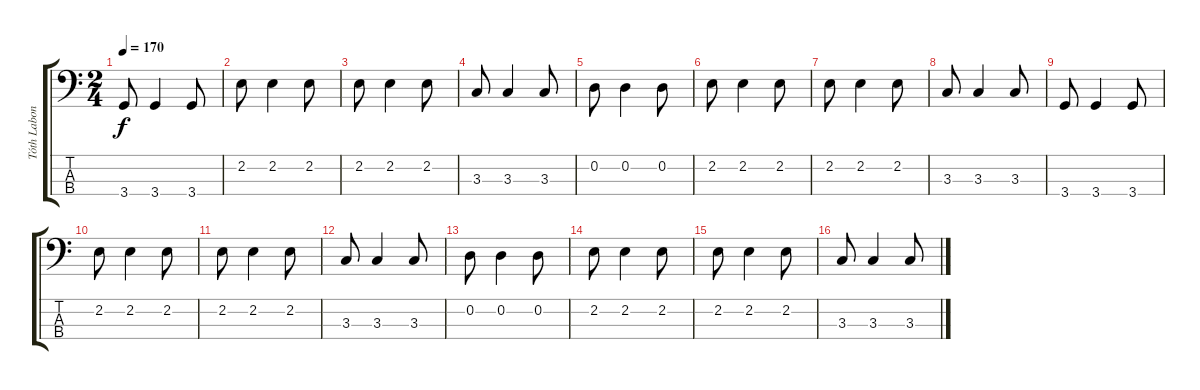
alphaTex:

\track ("Tóth Laboncz \"Labi\" Attila (bass)" "Tóth Labon") {instrument electricbasspick}
\staff {score tabs}
\tuning (G2 D2 A1 E1) {hide}
\ts (2 4)
\tempo 170
\clef f4
\ks c
3.4.8{dy f} 3.4.4 3.4.8 |
2.2.8 2.2.4 2.2.8 |
2.2.8 2.2.4 2.2.8 |
3.3.8 3.3.4 3.3.8 |
0.2.8 0.2.4 0.2.8 |
2.2.8 2.2.4 2.2.8 |
2.2.8 2.2.4 2.2.8 |
3.3.8 3.3.4 3.3.8 |
3.4.8 3.4.4 3.4.8 |
2.2.8 2.2.4 2.2.8 |
2.2.8 2.2.4 2.2.8 |
3.3.8 3.3.4 3.3.8 |
0.2.8 0.2.4 0.2.8 |
2.2.8 2.2.4 2.2.8 |
2.2.8 2.2.4 2.2.8 |
3.3.8 3.3.4 3.3.8
